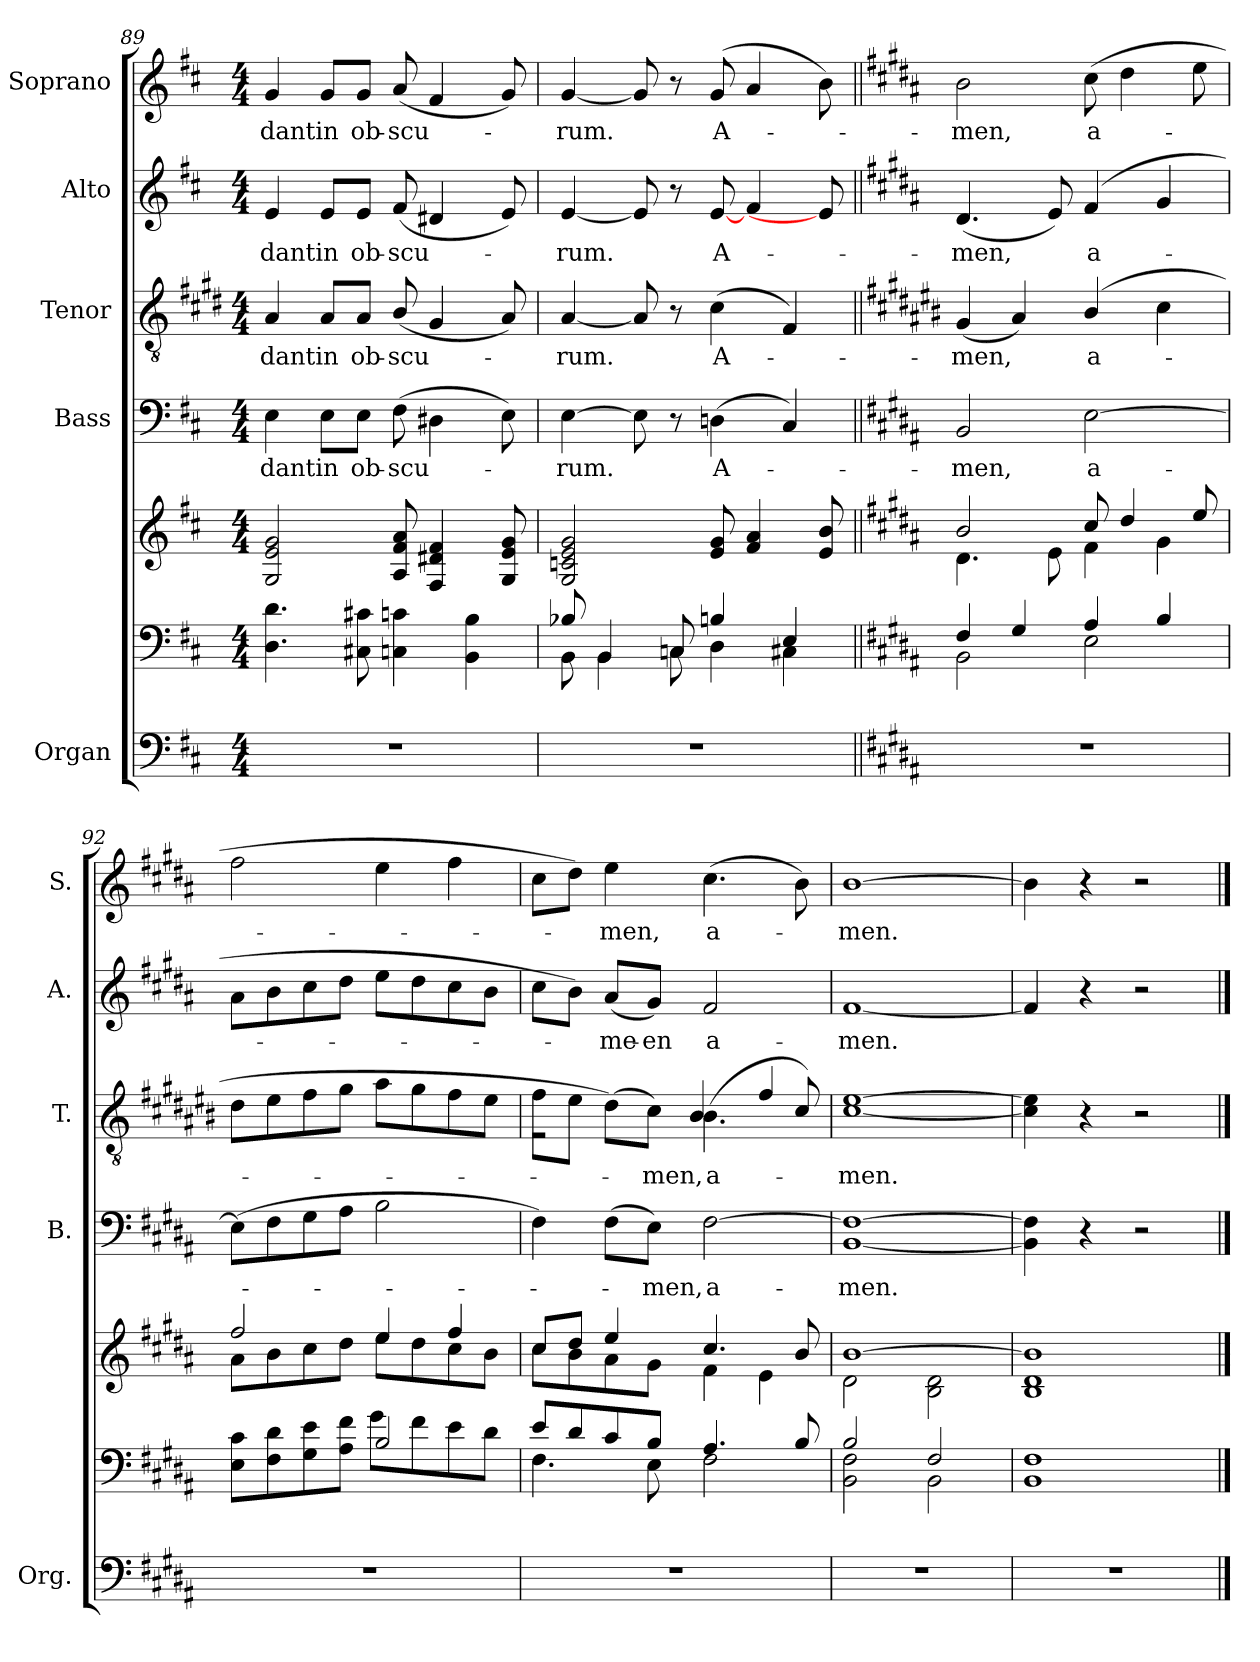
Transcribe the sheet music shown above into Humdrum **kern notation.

**kern	**kern	**kern	**kern	**text	**kern	**text	**kern	**text	**kern	**text
*part5	*part5	*part5	*part4	*part4	*part3	*part3	*part2	*part2	*part1	*part1
*staff7	*staff6	*staff5	*staff4	*staff4	*staff3	*staff3	*staff2	*staff2	*staff1	*staff1
*I"Organ	*	*	*I"Bass	*	*I"Tenor	*	*I"Alto	*	*I"Soprano	*
*I'Org.	*	*	*I'B.	*	*I'T.	*	*I'A.	*	*I'S.	*
*clefF4	*clefF4	*clefG2	*clefF4	*	*clefGv2	*	*clefG2	*	*clefG2	*
*	*	*	*	*	*ITrd1c2	*	*	*	*	*
*k[f#c#]	*k[f#c#]	*k[f#c#]	*k[f#c#]	*	*k[f#c#]	*	*k[f#c#]	*	*k[f#c#]	*
*M4/4	*M4/4	*M4/4	*M4/4	*	*M4/4	*	*M4/4	*	*M4/4	*
=89	=89	=89	=89	=89	=89	=89	=89	=89	=89	=89
!	!	!	!	!LO:LY:b	!	!LO:LY:b:color=#0000FF	!	!LO:LY:b:color=#FC0107	!	!LO:LY:b:color=#108040
1r	4.D\ 4.d\	2G/ 2e/ 2g/	4E\	-dant	4G/	dant	4e/	dant	4g/	-dant
!	!	!	!	!LO:LY:b	!	!LO:LY:b:color=#0000FF	!	!LO:LY:b:color=#FC0107	!	!LO:LY:b:color=#108040
.	.	.	8E\L	in	8G/L	in	8e/L	in	8g/L	in
!	!	!	!	!LO:LY:b	!	!LO:LY:b:color=#0000FF	!	!LO:LY:b:color=#FC0107	!	!LO:LY:b:color=#108040
.	8C#X\ 8c#X\	.	8E\J	ob-	8G/J	ob-	8e/J	ob-	8g/J	ob-
!	!	!	!	!LO:LY:b	!	!LO:LY:b:color=#0000FF	!	!LO:LY:b:color=#FC0107	!	!LO:LY:b:color=#108040
.	4Cn\ 4cn\	8A/ 8f#/ 8a/	(>8F#\	-scu-	(>8A/	-scu-	(>8f#/	-scu-	(>8a/	-scu-
.	.	4F#/ 4d#X/ 4f#/	4D#X\	.	4F#/	.	4d#X/	.	4f#/	.
.	4BB\ 4B\	.	.	.	.	.	.	.	.	.
.	.	8G/ 8e/ 8g/	8E\)	.	8G/)	.	8e/)	.	8g/)	.
!!LO:PB:g=z
=90	=90	=90	=90	=90	=90	=90	=90	=90	=90	=90
*	*^	*	*	*	*	*	*	*	*	*
!	!	!	!	!	!LO:LY:b	!	!LO:LY:b:color=#0000FF	!	!LO:LY:b:color=#FC0107	!	!LO:LY:b:color=#108040
1r	8B-X/	8BB\	2G/ 2cn/ 2e/ 2g/	[4E\	-rum.	[4G/	-rum.	[4e/	-rum.	[4g/	-rum.
.	4BB/	4BB\	.	.	.	.	.	.	.	.	.
.	.	.	.	8E\]	.	8G/]	.	8e/]	.	8g/]	.
.	8Cn/	8C\	.	8r	.	8r	.	8r	.	8r	.
!	!	!	!	!	!LO:LY:b	!	!LO:LY:b:color=#0000FF	!	!LO:LY:b:color=#FC0107	!	!LO:LY:b:color=#108040
.	4Bn/	4D\	8e/ 8g/	(>4Dn\	A-	(>4B\	A-	[8e/	-A-	(>8g/	-A-
.	.	.	4f#/ 4a/	.	.	.	.	4f#/	.	4a/	.
.	4E/	4C#X\	.	4C#/)	.	4E/)	.	.	.	.	.
.	.	.	8e/ 8b/	.	.	.	.	8e/]	.	8b\)	.
=91||	=91||	=91||	=91||	=91||	=91||	=91||	=91||	=91||	=91||	=91||	=91||
*k[f#c#g#d#a#]	*k[f#c#g#d#a#]	*	*k[f#c#g#d#a#]	*k[f#c#g#d#a#]	*	*k[f#c#g#d#a#]	*	*k[f#c#g#d#a#]	*	*k[f#c#g#d#a#]	*
*	*	*	*^	*	*	*	*	*	*	*	*
!	!	!	!	!	!	!LO:LY:b	!	!LO:LY:b:color=#0000FF	!	!LO:LY:b:color=#FC0107	!	!LO:LY:b:color=#108040
1r	4F#/	2BB\	2b/	4.d#\	2BB/	-men,	(<4F#/	-men,	(>4.d#/	-men,	2b\	-men,
.	4G#/	.	.	.	.	.	4G#/)	.	.	.	.	.
.	.	.	.	8e\	.	.	.	.	8e/)	.	.	.
!	!	!	!	!	!	!LO:LY:b	!	!LO:LY:b:color=#0000FF	!	!LO:LY:b:color=#FC0107	!	!LO:LY:b:color=#108040
.	4A#/	2E\	8cc#/	4f#\	[2E\	-a-	(>4A#/	a-	(>4f#/	-a-	(>8cc#\	-a-
.	.	.	4dd#/	.	.	.	.	.	.	.	4dd#\	.
.	4B/	.	.	4g#\	.	.	4B\	.	4g#/	.	.	.
.	.	.	8ee/	.	.	.	.	.	.	.	8ee\	.
=92	=92	=92	=92	=92	=92	=92	=92	=92	=92	=92	=92	=92
1r	8E\ 8c#\L	2ryy	2ff#/	8a#\L	(>8E\L]	.	8c#\L	.	8a#\L	.	2ff#\	.
.	8F#\ 8d#\	.	.	8b\	8F#\	.	8d#\	.	8b\	.	.	.
.	8G#\ 8e\	.	.	8cc#\	8G#\	.	8e\	.	8cc#\	.	.	.
.	8A#\ 8f#\J	.	.	8dd#\J	8A#\J	.	8f#\J	.	8dd#\J	.	.	.
.	2B/	8g#\L	4ee/	8ee\L	2B\	.	8g#\L	.	8ee\L	.	4ee\	.
.	.	8f#\	.	8dd#\	.	.	8f#\	.	8dd#\	.	.	.
.	.	8e\	4ff#/	8cc#\	.	.	8e\	.	8cc#\	.	4ff#\	.
.	.	8d#\J	.	8b\J	.	.	8d#\J	.	8b\J	.	.	.
!!LO:PB:g=z
=93	=93	=93	=93	=93	=93	=93	=93	=93	=93	=93	=93	=93
*	*	*	*	*	*	*	*^	*	*	*	*	*
1r	8e/L	4.F#\	8cc#/L	8cc#\L	4F#\)	.	8e\L	2r	.	8cc#\L	.	8cc#\L	.
.	8d#/	.	8dd#/J	8b\	.	.	8d#\J	.	.	8b\J)	.	8dd#\J)	.
!	!	!	!	!	!	!	!	!	!	!	!LO:LY:b:color=#FC0107	!	!LO:LY:b:color=#108040
.	8c#/	.	4ee/	8a#\	(>8F#\L	.	(<8c#\L)	.	.	(<8a#/L	me-	4ee\	-men,
!	!	!	!	!	!	!LO:LY:b	!	!	!LO:LY:b:color=#0000FF	!	!LO:LY:b:color=#FC0107	!	!
.	8B/J	8E\	.	8g#\J	8E\J)	-men,	8B\J)	.	-men,	8g#/J)	-en	.	.
!	!	!	!	!	!	!LO:LY:b	!	!	!LO:LY:b:color=#0000FF	!	!LO:LY:b:color=#FC0107	!	!LO:LY:b:color=#108040
.	4.A#/	2F#\	4.cc#/	4f#\	[2F#\	a-	(>4.A#\	4A#/	a-	2f#/	-a-	(>4.cc#\	-a-
.	.	.	.	4e\	.	.	.	4e/	.	.	.	.	.
.	8B/	.	8b/	.	.	.	8B/)	.	.	.	.	8b\)	.
*	*	*	*	*	*	*	*v	*v	*	*	*	*	*
=94	=94	=94	=94	=94	=94	=94	=94	=94	=94	=94	=94	=94
!	!	!	!	!	!	!LO:LY:b	!	!LO:LY:b:color=#0000FF	!	!LO:LY:b:color=#FC0107	!	!LO:LY:b:color=#108040
1r	2B/	2BB\ 2F#\	[1b	2d#\	[1BB 1F#_	-men.	[1B [1d#	-men.	[1f#	-men.	[1b	-men.
.	2F#/	2BB\	.	2B\ 2d#\	.	.	.	.	.	.	.	.
*	*v	*v	*	*	*	*	*	*	*	*	*	*
*	*	*v	*v	*	*	*	*	*	*	*	*
=95	=95	=95	=95	=95	=95	=95	=95	=95	=95	=95
1r	1BB 1F#	1B 1d# 1b]	4BB\] 4F#\]	.	4B\] 4d#\]	.	4f#/]	.	4b\]	.
.	.	.	4r	.	4r	.	4r	.	4r	.
.	.	.	2r	.	2r	.	2r	.	2r	.
==	==	==	==	==	==	==	==	==	==	==
*-	*-	*-	*-	*-	*-	*-	*-	*-	*-	*-
